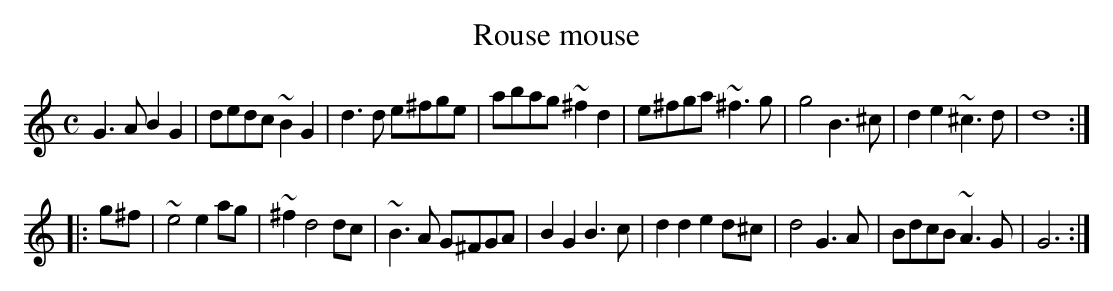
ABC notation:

X:1
T:Rouse mouse
M:C
K:Gmix
G3AB2G2|dedc~B2G2|d3d e^fge|abag~^f2d2|e^fga~^f3g|g4B3^c|d2e2~^c3d|d8:|
|:g^f|~e4e2ag|~^f2d4dc|~B3A G^FGA|B2G2B3c|d2d2e2d^c|d4G3A|BdcB~A3G|G6:|
